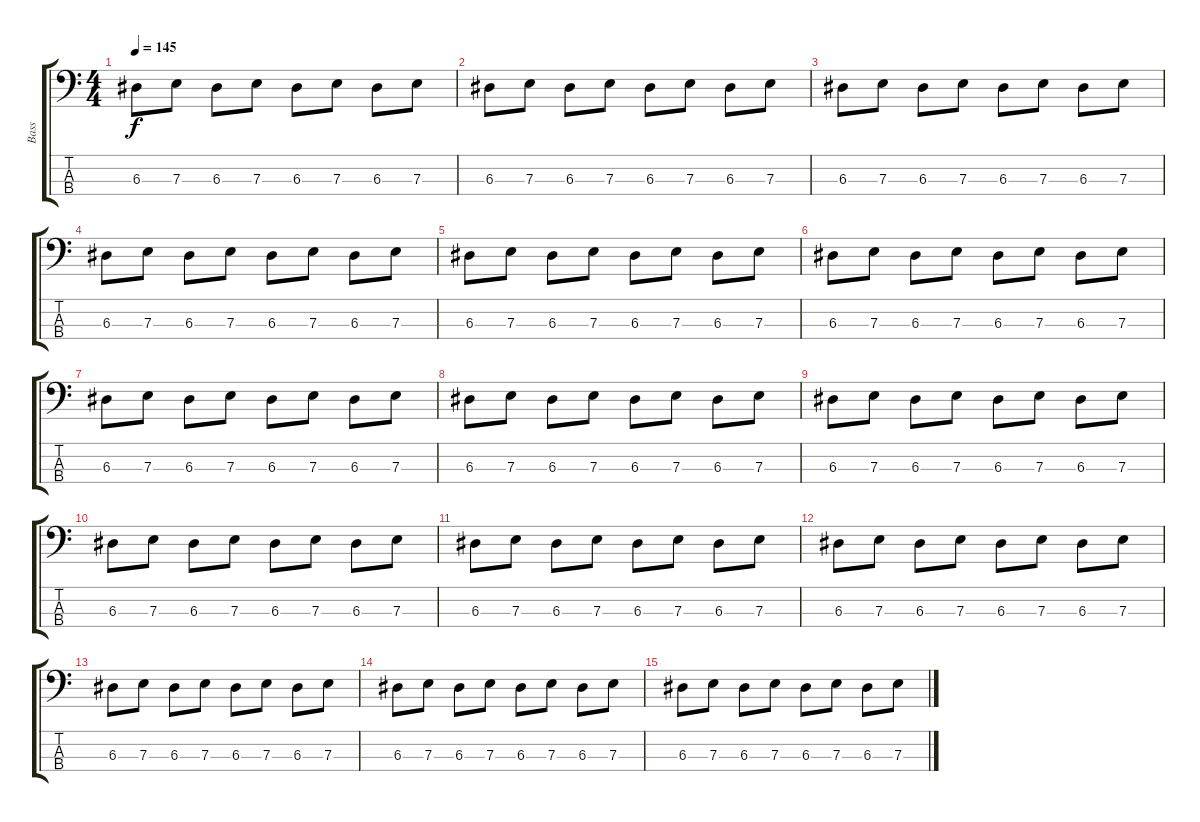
\track ("Bass" "Bass") {instrument electricbasspick}
\staff {score tabs}
\tuning (G2 D2 A1 E1) {hide}
\ts (4 4)
\tempo 145
\clef f4
\ks c
6.3.8{dy f} 7.3.8 6.3.8 7.3.8 6.3.8 7.3.8 6.3.8 7.3.8 |
6.3.8 7.3.8 6.3.8 7.3.8 6.3.8 7.3.8 6.3.8 7.3.8 |
6.3.8 7.3.8 6.3.8 7.3.8 6.3.8 7.3.8 6.3.8 7.3.8 |
6.3.8{volume 14} 7.3.8 6.3.8 7.3.8 6.3.8 7.3.8 6.3.8 7.3.8 |
6.3.8 7.3.8 6.3.8 7.3.8 6.3.8 7.3.8 6.3.8 7.3.8 |
6.3.8{volume 12} 7.3.8 6.3.8 7.3.8 6.3.8 7.3.8 6.3.8 7.3.8 |
6.3.8 7.3.8 6.3.8 7.3.8 6.3.8 7.3.8 6.3.8 7.3.8 |
6.3.8{volume 10} 7.3.8 6.3.8 7.3.8 6.3.8 7.3.8 6.3.8 7.3.8 |
6.3.8 7.3.8 6.3.8 7.3.8 6.3.8 7.3.8 6.3.8 7.3.8 |
6.3.8{volume 8} 7.3.8 6.3.8 7.3.8 6.3.8 7.3.8 6.3.8 7.3.8 |
6.3.8 7.3.8 6.3.8 7.3.8 6.3.8 7.3.8 6.3.8 7.3.8 |
6.3.8{volume 6} 7.3.8 6.3.8 7.3.8 6.3.8 7.3.8 6.3.8 7.3.8 |
6.3.8 7.3.8 6.3.8 7.3.8 6.3.8 7.3.8 6.3.8 7.3.8 |
6.3.8{volume 0} 7.3.8 6.3.8 7.3.8 6.3.8 7.3.8 6.3.8 7.3.8 |
6.3.8 7.3.8 6.3.8 7.3.8 6.3.8 7.3.8 6.3.8 7.3.8
